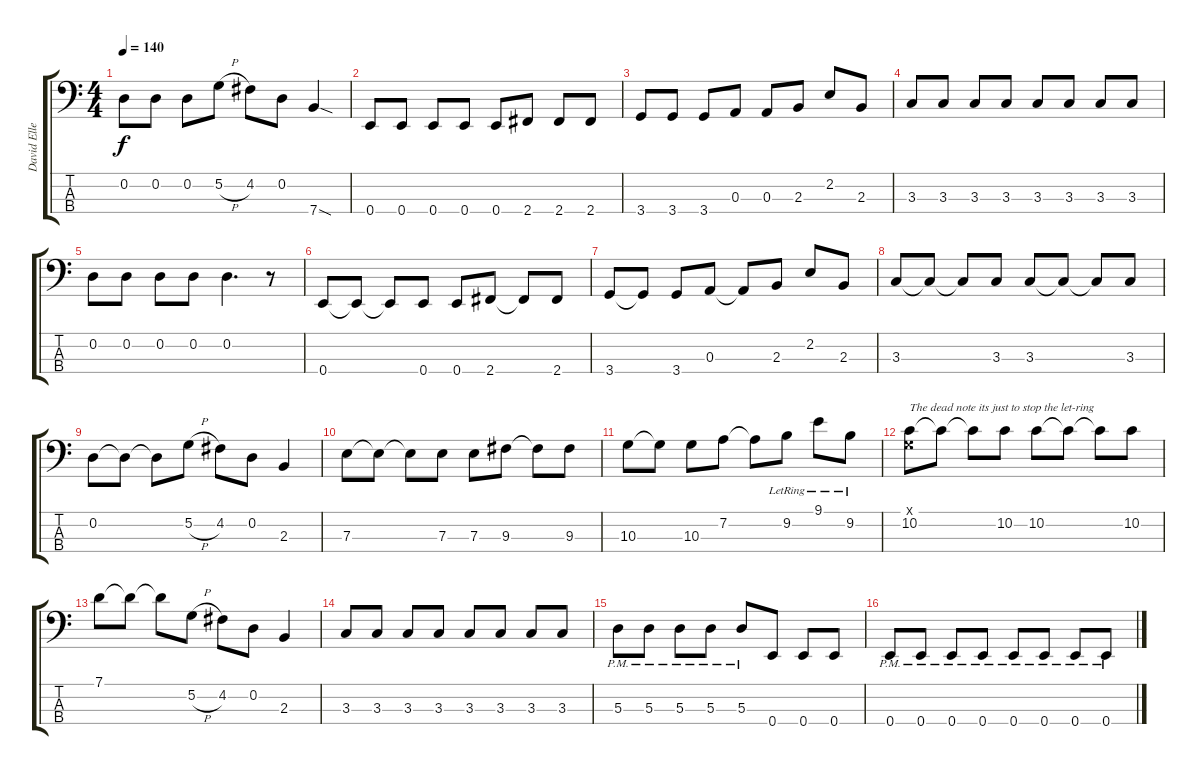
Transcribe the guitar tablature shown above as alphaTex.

\track ("David Ellefson (Bass)" "David Elle") {instrument electricbasspick}
\staff {score tabs}
\tuning (G2 D2 A1 E1) {hide}
\ts (4 4)
\tempo 140
\clef f4
\ks c
0.2.8{dy f} 0.2.8 0.2.8 5.2{h}.8 4.2.8 0.2.8 7.4{sod}.4 |
0.4.8 0.4.8 0.4.8 0.4.8 0.4.8 2.4.8 2.4.8 2.4.8 |
3.4.8 3.4.8 3.4.8 0.3.8 0.3.8 2.3.8 2.2.8 2.3.8 |
3.3.8 3.3.8 3.3.8 3.3.8 3.3.8 3.3.8 3.3.8 3.3.8 |
0.2.8 0.2.8 0.2.8 0.2.8 0.2.4{d} r.8 |
0.4.8 0.4{t}.8 0.4{t}.8 0.4.8 0.4.8 2.4.8 2.4{t}.8 2.4.8 |
3.4.8 3.4{t}.8 3.4.8 0.3.8 0.3{t}.8 2.3.8 2.2.8 2.3.8 |
3.3.8 3.3{t}.8 3.3{t}.8 3.3.8 3.3.8 3.3{t}.8 3.3{t}.8 3.3.8 |
0.2.8 0.2{t}.8 0.2{t}.8 5.2{h}.8 4.2.8 0.2.8 2.3.4 |
7.3.8 7.3{t}.8 7.3{t}.8 7.3.8 7.3.8 9.3.8 9.3{t}.8 9.3.8 |
10.3.8 10.3{t}.8 10.3.8 7.2.8 7.2{t}.8 9.2{lr}.8 9.1{lr}.8 9.2{lr}.8 |
(0.1{x} 10.2).8{txt "The dead note its just to stop the let-ring"} 10.2{t}.8 10.2{t}.8 10.2.8 10.2.8 10.2{t}.8 10.2{t}.8 10.2.8 |
7.1.8 7.1{t}.8 7.1{t}.8 5.2{h}.8 4.2.8 0.2.8 2.3.4 |
3.3.8 3.3.8 3.3.8 3.3.8 3.3.8 3.3.8 3.3.8 3.3.8 |
5.3{pm}.8 5.3{pm}.8 5.3{pm}.8 5.3{pm}.8 5.3{pm}.8 0.4.8 0.4.8 0.4.8 |
0.4{pm}.8 0.4{pm}.8 0.4{pm}.8 0.4{pm}.8 0.4{pm}.8 0.4{pm}.8 0.4{pm}.8 0.4{pm}.8
